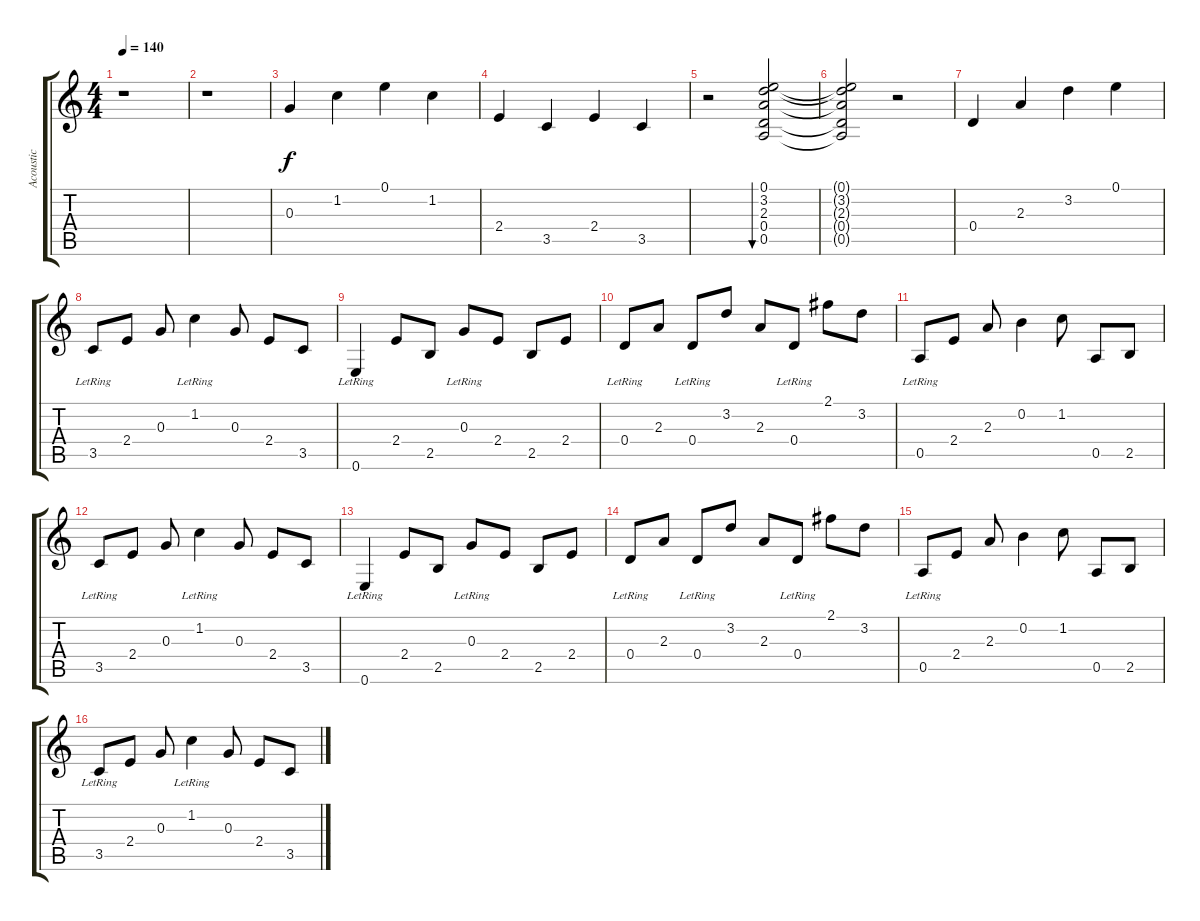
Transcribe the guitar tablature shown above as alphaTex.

\track ("Acoustic" "Acoustic") {instrument electricguitarclean}
\staff {score tabs}
\tuning (E4 B3 G3 D3 A2 E2) {hide}
\ts (4 4)
\tempo 140
\clef g2
\ks c
r.1{dy f} |
r.1 |
0.3.4 1.2.4 0.1.4 1.2.4 |
2.4.4 3.5.4 2.4.4 3.5.4 |
r.2 (0.1 3.2 2.3 0.4 0.5).2{bu 240} |
(0.1{t} 3.2{t} 2.3{t} 0.4{t} 0.5{t}).2 r.2 |
0.4.4 2.3.4 3.2.4 0.1.4 |
3.5{lr}.8 2.4.8 0.3.8 1.2{lr}.4 0.3.8 2.4.8 3.5.8 |
0.6{lr}.4 2.4.8 2.5.8 0.3{lr}.8 2.4.8 2.5.8 2.4.8 |
0.4{lr}.8 2.3.8 0.4{lr}.8 3.2.8 2.3.8 0.4{lr}.8 2.1.8 3.2.8 |
0.5{lr}.8 2.4.8 2.3.8 0.2.4 1.2.8 0.5.8 2.5.8 |
3.5{lr}.8 2.4.8 0.3.8 1.2{lr}.4 0.3.8 2.4.8 3.5.8 |
0.6{lr}.4 2.4.8 2.5.8 0.3{lr}.8 2.4.8 2.5.8 2.4.8 |
0.4{lr}.8 2.3.8 0.4{lr}.8 3.2.8 2.3.8 0.4{lr}.8 2.1.8 3.2.8 |
0.5{lr}.8 2.4.8 2.3.8 0.2.4 1.2.8 0.5.8 2.5.8 |
3.5{lr}.8 2.4.8 0.3.8 1.2{lr}.4 0.3.8 2.4.8 3.5.8
